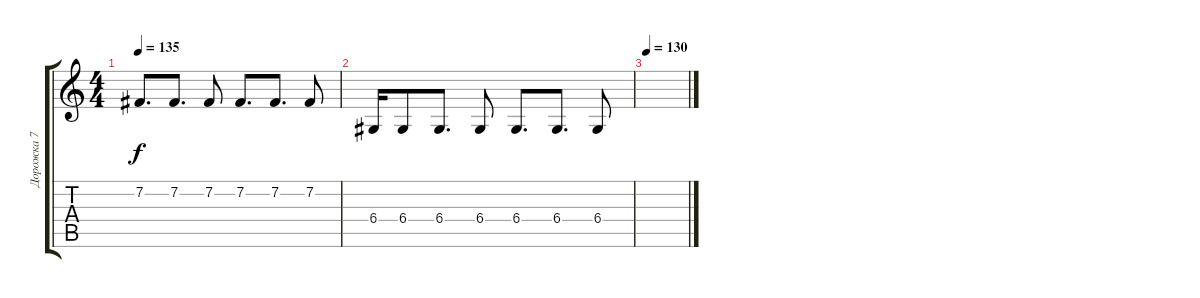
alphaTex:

\track ("Дорожка 7" "Дорожка 7") {instrument electricgrandpiano}
\staff {score tabs}
\tuning (E4 B3 G3 D3 A2 E2) {hide}
\ts (4 4)
\tempo 135
\clef g2
\ks c
7.2.8{d dy f} 7.2.8{d} 7.2.8 7.2.8{d} 7.2.8{d} 7.2.8 |
6.4.16 6.4.8 6.4.8{d} 6.4.8 6.4.8{d} 6.4.8{d} 6.4.8 |
\tempo 130
